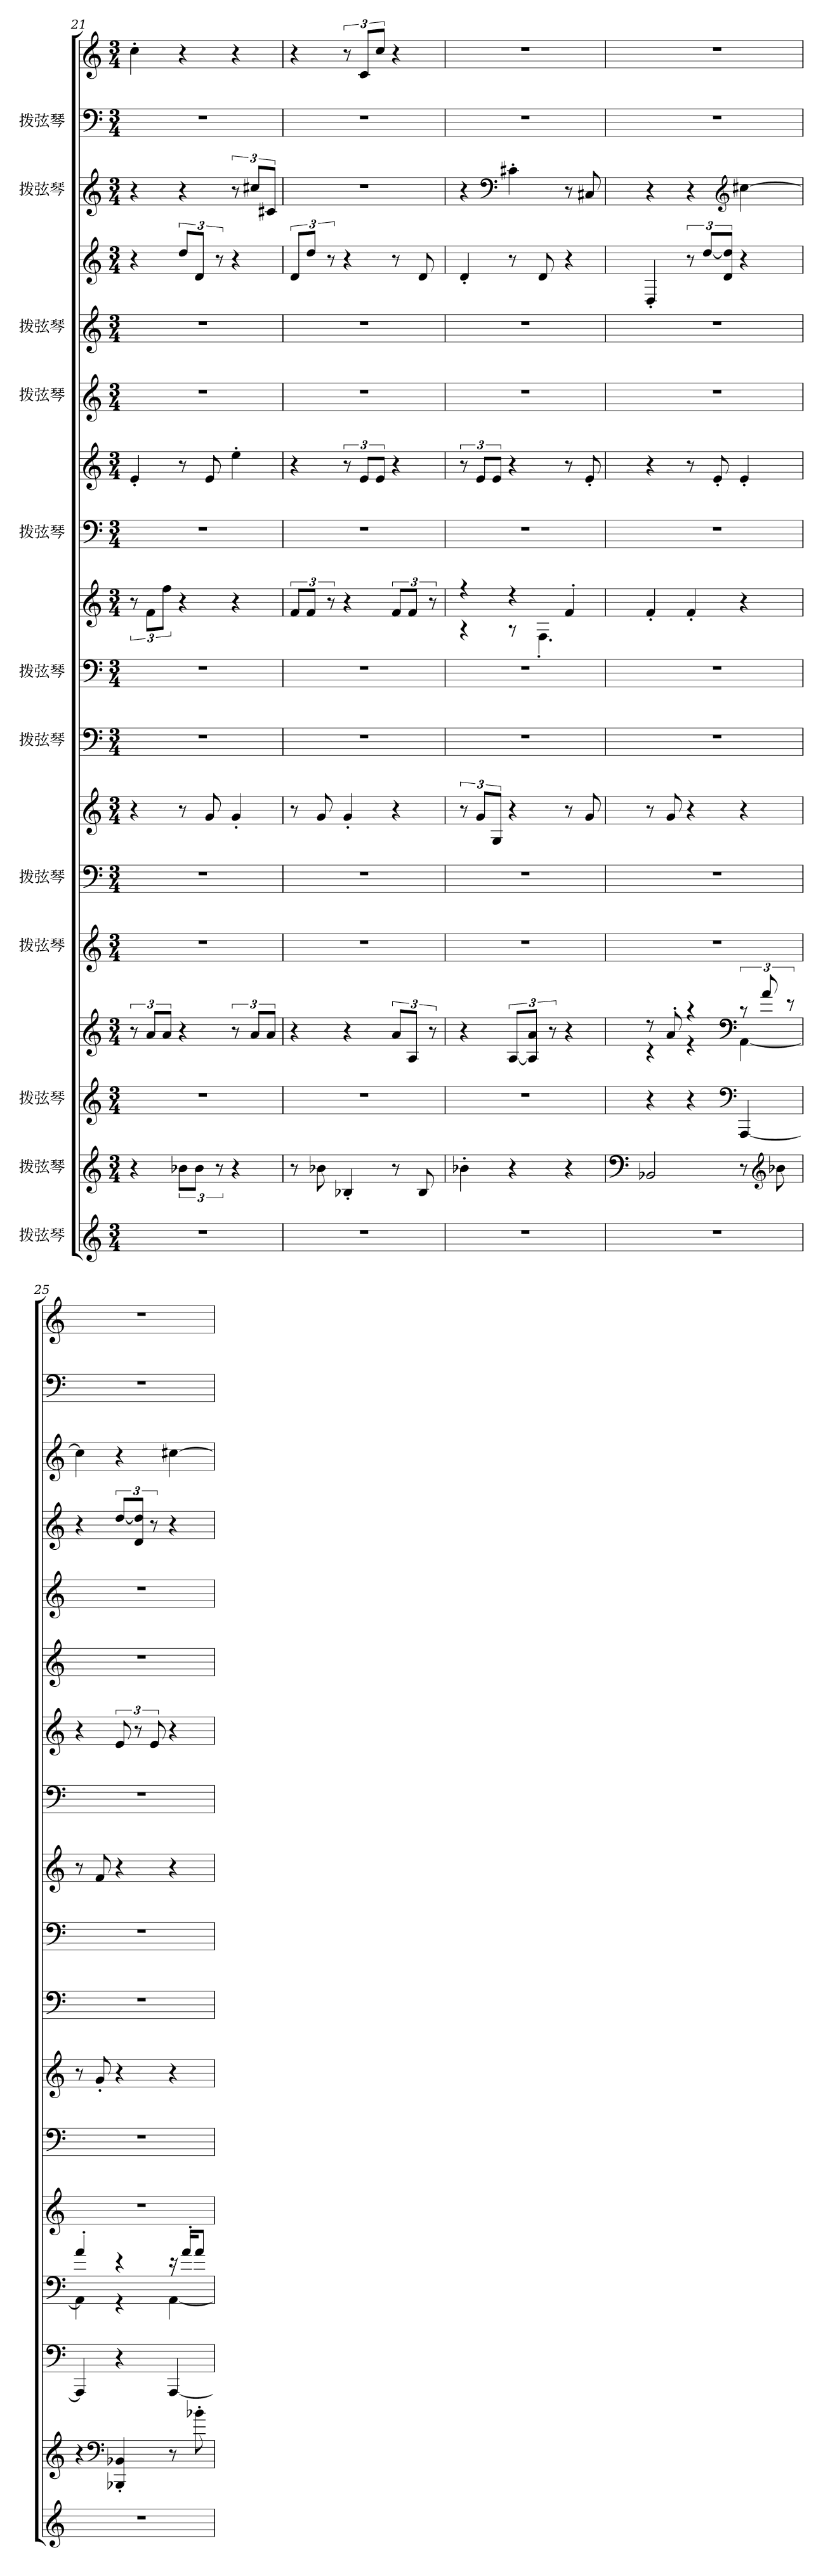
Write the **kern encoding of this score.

**kern	**kern	**kern	**kern	**kern	**kern	**kern	**kern	**kern	**kern	**kern	**kern	**kern	**kern	**kern	**kern	**kern	**kern
*part12	*part11	*part10	*part10	*part9	*part8	*part8	*part7	*part6	*part6	*part5	*part5	*part4	*part3	*part3	*part2	*part1	*part1
*staff18	*staff17	*staff16	*staff15	*staff14	*staff13	*staff12	*staff11	*staff10	*staff9	*staff8	*staff7	*staff6	*staff5	*staff4	*staff3	*staff2	*staff1
*I"拨弦琴	*I"拨弦琴	*I"拨弦琴	*	*I"拨弦琴	*I"拨弦琴	*	*I"拨弦琴	*I"拨弦琴	*	*I"拨弦琴	*	*I"拨弦琴	*I"拨弦琴	*	*I"拨弦琴	*I"拨弦琴	*
!!LO:PB:g=z
*clefG2	*clefG2	*clefG2	*clefG2	*clefG2	*clefF4	*clefG2	*clefF4	*clefF4	*clefG2	*clefF4	*clefG2	*clefG2	*clefG2	*clefG2	*clefG2	*clefF4	*clefG2
*k[]	*k[]	*k[]	*k[]	*k[]	*k[]	*k[]	*k[]	*k[]	*k[]	*k[]	*k[]	*k[]	*k[]	*k[]	*k[]	*k[]	*k[]
*M3/4	*M3/4	*M3/4	*M3/4	*M3/4	*M3/4	*M3/4	*M3/4	*M3/4	*M3/4	*M3/4	*M3/4	*M3/4	*M3/4	*M3/4	*M3/4	*M3/4	*M3/4
=21	=21	=21	=21	=21	=21	=21	=21	=21	=21	=21	=21	=21	=21	=21	=21	=21	=21
2.r	4r	2.r	12r	2.r	2.r	4r	2.r	2.r	12r	2.r	4e'/	2.r	2.r	4r	4r	2.r	4cc'\
.	.	.	12a/L	.	.	.	.	.	12f\L	.	.	.	.	.	.	.	.
.	.	.	12a/J	.	.	.	.	.	12ff\J	.	.	.	.	.	.	.	.
.	12b-X\L	.	4r	.	.	8r	.	.	4r	.	8r	.	.	12dd/L	4r	.	4r
.	12b-\J	.	.	.	.	.	.	.	.	.	.	.	.	12d/J	.	.	.
.	.	.	.	.	.	8g/	.	.	.	.	8e/	.	.	.	.	.	.
.	12r	.	.	.	.	.	.	.	.	.	.	.	.	12r	.	.	.
.	4r	.	12r	.	.	4g'/	.	.	4r	.	4ee'\	.	.	4r	12r	.	4r
.	.	.	12a/L	.	.	.	.	.	.	.	.	.	.	.	12cc#X/L	.	.
.	.	.	12a/J	.	.	.	.	.	.	.	.	.	.	.	12c#X/J	.	.
=22	=22	=22	=22	=22	=22	=22	=22	=22	=22	=22	=22	=22	=22	=22	=22	=22	=22
2.r	8r	2.r	4r	2.r	2.r	8r	2.r	2.r	12f/L	2.r	4r	2.r	2.r	12d/L	2.r	2.r	4r
.	.	.	.	.	.	.	.	.	12f/J	.	.	.	.	12dd/J	.	.	.
.	8b-X\	.	.	.	.	8g/	.	.	.	.	.	.	.	.	.	.	.
.	.	.	.	.	.	.	.	.	12r	.	.	.	.	12r	.	.	.
.	4B-X'/	.	4r	.	.	4g'/	.	.	4r	.	12r	.	.	4r	.	.	12r
.	.	.	.	.	.	.	.	.	.	.	12e/L	.	.	.	.	.	12c/L
.	.	.	.	.	.	.	.	.	.	.	12e/J	.	.	.	.	.	12cc/J
.	8r	.	12a/L	.	.	4r	.	.	12f/L	.	4r	.	.	8r	.	.	4r
.	.	.	12A/J	.	.	.	.	.	12f/J	.	.	.	.	.	.	.	.
.	8B-/	.	.	.	.	.	.	.	.	.	.	.	.	8d/	.	.	.
.	.	.	12r	.	.	.	.	.	12r	.	.	.	.	.	.	.	.
=23	=23	=23	=23	=23	=23	=23	=23	=23	=23	=23	=23	=23	=23	=23	=23	=23	=23
*	*	*	*	*	*	*	*	*	*^	*	*	*	*	*	*	*	*
2.r	4b-X'\	2.r	4r	2.r	2.r	12r	2.r	2.r	4r	4r	2.r	12r	2.r	2.r	4d'/	4r	2.r	2.r
.	.	.	.	.	.	12g/L	.	.	.	.	.	12e/L	.	.	.	.	.	.
.	.	.	.	.	.	12G/J	.	.	.	.	.	12e/J	.	.	.	.	.	.
*	*	*	*	*	*	*	*	*	*	*	*	*	*	*	*	*clefF4	*	*
.	4r	.	[12A/L	.	.	4r	.	.	4r	8r	.	4r	.	.	8r	4c#X'\	.	.
.	.	.	12A/] 12a/J	.	.	.	.	.	.	.	.	.	.	.	.	.	.	.
.	.	.	.	.	.	.	.	.	.	4.F'\	.	.	.	.	8d/	.	.	.
.	.	.	12r	.	.	.	.	.	.	.	.	.	.	.	.	.	.	.
.	4r	.	4r	.	.	8r	.	.	4f'/	.	.	8r	.	.	4r	8r	.	.
.	.	.	.	.	.	8g/	.	.	.	.	.	8e'/	.	.	.	8C#X/	.	.
*	*	*	*	*	*	*	*	*	*v	*v	*	*	*	*	*	*	*	*
!!LO:PB:g=z
=24	=24	=24	=24	=24	=24	=24	=24	=24	=24	=24	=24	=24	=24	=24	=24	=24	=24
*	*clefF4	*	*	*	*	*	*	*	*	*	*	*	*	*	*	*	*
*	*	*	*^	*	*	*	*	*	*	*	*	*	*	*	*	*	*
2.r	2BB-X/	4r	8r	4r	2.r	2.r	8r	2.r	2.r	4f'/	2.r	4r	2.r	2.r	4D'/	4r	2.r	2.r
.	.	.	8a'/	.	.	.	8g/	.	.	.	.	.	.	.	.	.	.	.
.	.	4r	4r	4r	.	.	4r	.	.	4f'/	.	8r	.	.	12r	4r	.	.
.	.	.	.	.	.	.	.	.	.	.	.	.	.	.	[12dd/L	.	.	.
.	.	.	.	.	.	.	.	.	.	.	.	8e'/	.	.	.	.	.	.
.	.	.	.	.	.	.	.	.	.	.	.	.	.	.	12d/ 12dd/]J	.	.	.
*	*	*clefF4	*clefF4	*	*	*	*	*	*	*	*	*	*	*	*	*clefG2	*	*
.	8r	[4AAA/	12r	[4AA\	.	.	4r	.	.	4r	.	4e'/	.	.	4r	[4cc#X\	.	.
.	.	.	12a/	.	.	.	.	.	.	.	.	.	.	.	.	.	.	.
*	*clefG2	*	*	*	*	*	*	*	*	*	*	*	*	*	*	*	*	*
.	8b-X\	.	.	.	.	.	.	.	.	.	.	.	.	.	.	.	.	.
.	.	.	12r	.	.	.	.	.	.	.	.	.	.	.	.	.	.	.
=25	=25	=25	=25	=25	=25	=25	=25	=25	=25	=25	=25	=25	=25	=25	=25	=25	=25	=25
2.r	4r	4AAA/]	4a'/	4AA\]	2.r	2.r	8r	2.r	2.r	8r	2.r	4r	2.r	2.r	4r	4cc#\]	2.r	2.r
.	.	.	.	.	.	.	8g'/	.	.	8f/	.	.	.	.	.	.	.	.
*	*clefF4	*	*	*	*	*	*	*	*	*	*	*	*	*	*	*	*	*
.	4BBB-X/' 4BB-X/'	4r	4r	4r	.	.	4r	.	.	4r	.	12e/	.	.	[12dd/L	4r	.	.
.	.	.	.	.	.	.	.	.	.	.	.	12r	.	.	12d/ 12dd/]J	.	.	.
.	.	.	.	.	.	.	.	.	.	.	.	12e/	.	.	12r	.	.	.
.	8r	[4AAA/	16r	[4AA\	.	.	4r	.	.	4r	.	4r	.	.	4r	[4cc#X\	.	.
.	.	.	16a'/KL	.	.	.	.	.	.	.	.	.	.	.	.	.	.	.
.	8b-X'\	.	8a/J	.	.	.	.	.	.	.	.	.	.	.	.	.	.	.
*	*	*	*v	*v	*	*	*	*	*	*	*	*	*	*	*	*	*	*
=	=	=	=	=	=	=	=	=	=	=	=	=	=	=	=	=	=
*-	*-	*-	*-	*-	*-	*-	*-	*-	*-	*-	*-	*-	*-	*-	*-	*-	*-
